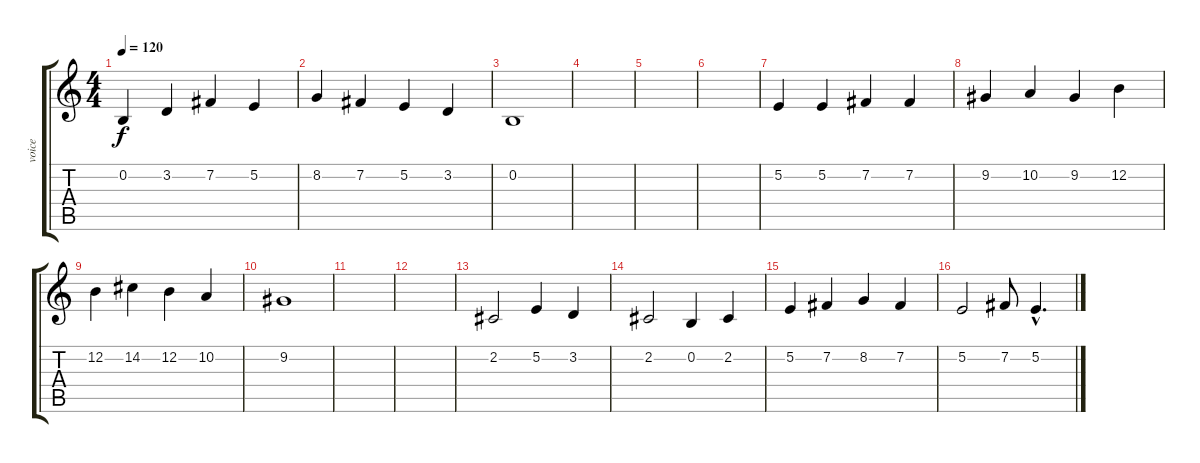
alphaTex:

\track ("voice" "voice") {instrument fx7echoes}
\staff {score tabs}
\tuning (E4 B3 G3 D3 A2 E2) {hide}
\ts (4 4)
\tempo 120
\clef g2
\ks c
0.2.4{dy f} 3.2.4 7.2.4 5.2.4 |
8.2.4 7.2.4 5.2.4 3.2.4 |
0.2.1 |
|
|
|
5.2.4 5.2.4 7.2.4 7.2.4 |
9.2.4 10.2.4 9.2.4 12.2.4 |
12.2.4 14.2.4 12.2.4 10.2.4 |
9.2.1 |
|
|
2.2.2 5.2.4 3.2.4 |
2.2.2 0.2.4 2.2.4 |
5.2.4 7.2.4 8.2.4 7.2.4 |
5.2.2 7.2.8 5.2{hac}.4{d}
